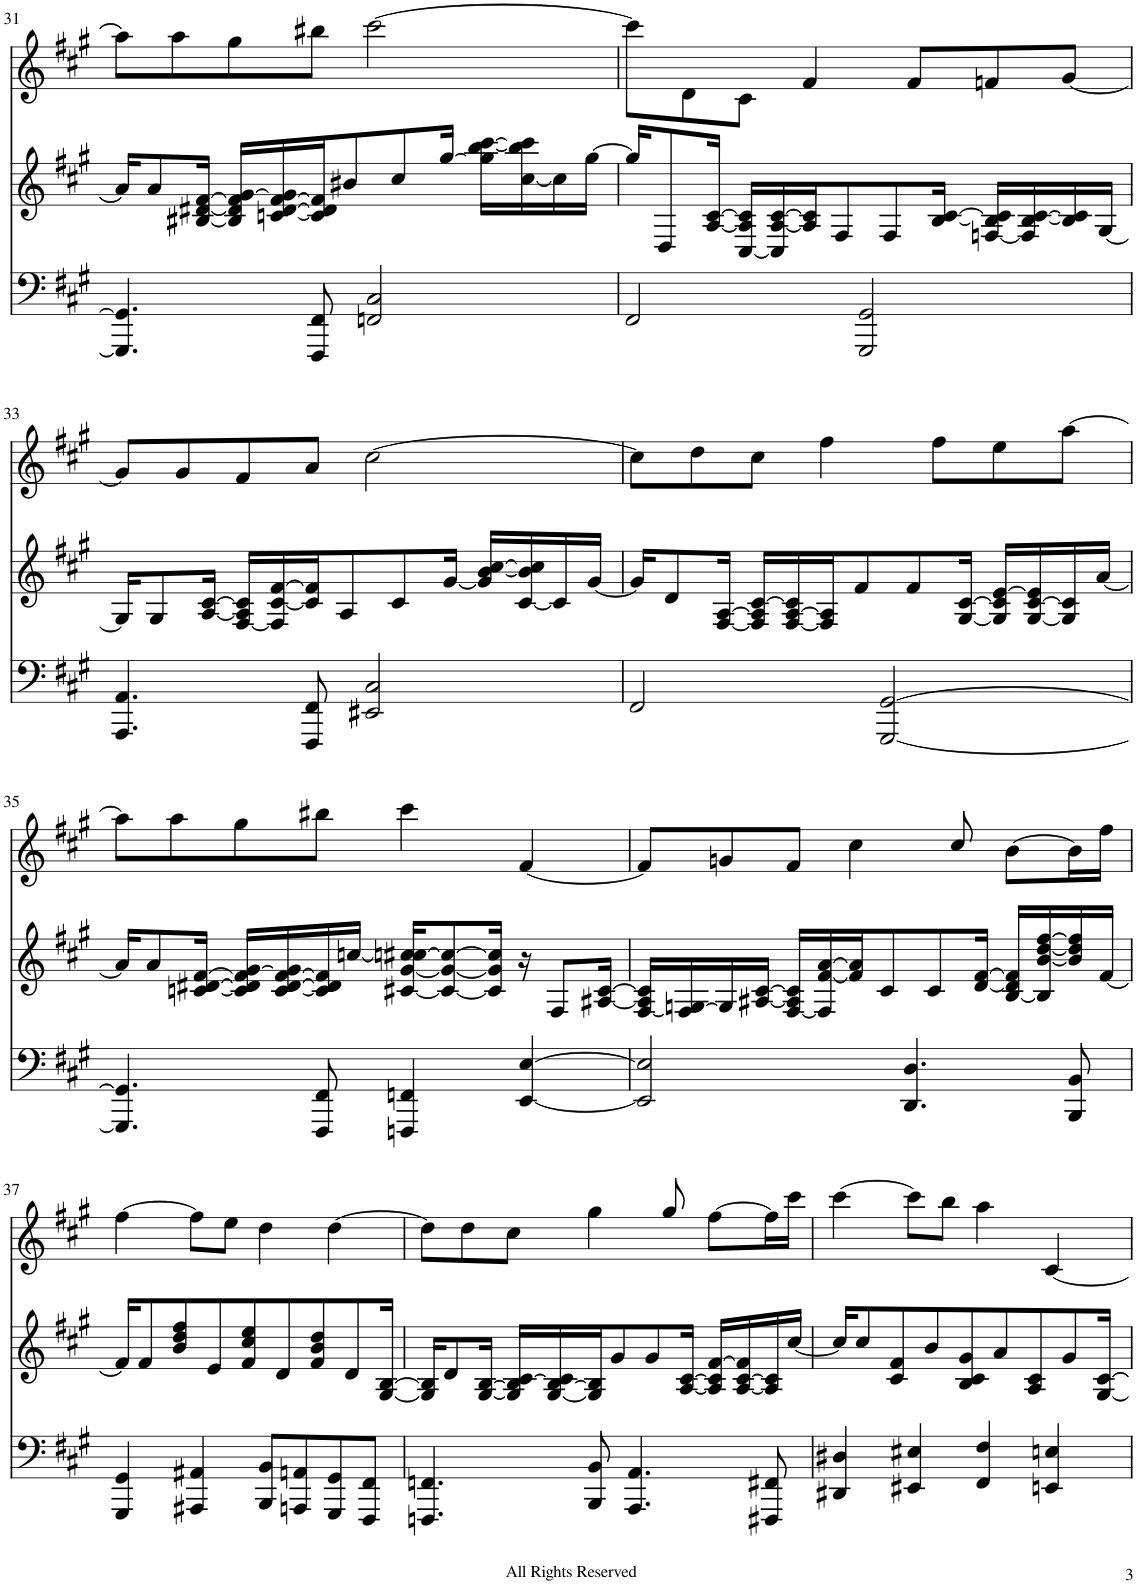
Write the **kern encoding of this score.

**kern	**kern	**kern
*part3	*part2	*part1
*staff3	*staff2	*staff1
*I"Staff-2	*I"Staff-1	*I"Staff
!!LO:PB:g=z
*clefF4	*clefG2	*clefG2
*k[f#c#g#]	*k[f#c#g#]	*k[f#c#g#]
*M4/4	*M4/4	*M4/4
=31	=31	=31
4.GGG#/] 4.GG#/]	16a/KL]	8aa\L]
.	8a/	.
.	.	8aa\
.	[16B#X/ [16d#X/ [16f#/Jk	.
.	16B#/] 16d#/] 16f#/] [16g#/LL	8gg#\
.	[16cn/ [16d#/ [16f#/ 16g#/]	.
8FFF#/ 8FF#/	16c/] 16d#/] 16f#/]J	8bb#X\J
.	8b#X/	.
2FFn/ 2C#/	.	[2ccc#\
.	8cc#/	.
.	[16gg#/Jk	.
.	16gg#\] [16bb\ [16ccc#\LL	.
.	[16cc#\ 16bb\] 16ccc#\]	.
.	16cc#\]	.
.	[16gg#\JJ	.
=32	=32	=32
2FF#/	16gg#/KL]	8ccc#\L]
.	8D/	.
.	.	8d\
.	[16A/ [16c#/Jk	.
.	[16C#/ 16A/] 16c#/]LL	8c#\J
.	16C#/] [16A/ [16c#/	.
.	16A/] 16c#/]J	4f#/
.	8F#/	.
2GGG#/ 2GG#/	.	.
.	8F#/	.
.	.	8f#/L
.	[16B/ [16c#/Jk	.
.	[16Fn/ 16B/] 16c#/]LL	8fn/
.	16F/] [16B/ [16c#/	.
.	16B/] 16c#/]	[8g#/J
.	[16G#/JJ	.
!!LO:LB:g=z
=33	=33	=33
4.AAA/ 4.AA/	16G#/KL]	8g#/L]
.	8G#/	.
.	.	8g#/
.	[16A/ [16c#/Jk	.
.	[16F#/ 16A/] 16c#/]LL	8f#/
.	16F#/] [16c#/ [16f#/	.
8FFF#/ 8FF#/	16c#/] 16f#/]J	8a/J
.	8A/	.
2EE#X/ 2C#/	.	[2cc#\
.	8c#/	.
.	[16g#/Jk	.
.	16g#/] [16b/ [16cc#/LL	.
.	[16c#/ 16b/] 16cc#/]	.
.	16c#/]	.
.	[16g#/JJ	.
=34	=34	=34
2FF#/	16g#/KL]	8cc#\L]
.	8d/	.
.	.	8dd\
.	[16F#/ [16A/Jk	.
.	16F#/] 16A/] [16c#/LL	8cc#\J
.	[16F#/ [16A/ 16c#/]	.
.	16F#/] 16A/]J	4ff#\
.	8f#/	.
[2GGG#/ [2GG#/	.	.
.	8f#/	.
.	.	8ff#\L
.	[16G#/ [16c#/Jk	.
.	16G#/] 16c#/] [16e/LL	8ee\
.	[16G#/ [16c#/ 16e/]	.
.	16G#/] 16c#/]	[8aa\J
.	[16a/JJ	.
!!LO:LB:g=z
=35	=35	=35
4.GGG#/] 4.GG#/]	16a/KL]	8aa\L]
.	8a/	.
.	.	8aa\
.	[16cn/ [16d#X/ [16f#/Jk	.
.	16c/] 16d#/] 16f#/] [16g#/LL	8gg#\
.	[16c/ [16d#/ [16f#/ 16g#/]	.
8FFF#/ 8FF#/	16c/] 16d#/] 16f#/]	8bb#X\J
.	[16ccn/JJ	.
4FFFn/ 4FFn/	[16c#X/ [16g#/ 16ccn/] [16cc#X/KL	4ccc#\
.	8c#/_ 8g#/_ 8cc#/_	.
.	16c#/] 16g#/] 16cc#/]Jk	.
[4EE/ [4E/	16r	[4f#/
.	8F#/L	.
.	[16A#X/ [16c#/Jk	.
=36	=36	=36
2EE/] 2E/]	[16F#/ 16A#/] 16c#/]LL	8f#/L]
.	16F#/] [16Gn/	.
.	16G/]	8gn/
.	[16A#X/ [16c#/JJ	.
.	[16F#/ 16A#/] 16c#/]LL	8f#/J
.	16F#/] [16f#/ [16a/	.
.	16f#/] 16a/]J	4cc#\
.	8c#/	.
4.DD/ 4.D/	.	.
.	8c#/	.
.	.	8cc#/
.	[16d/ [16f#/Jk	.
.	[16B/ 16d/] 16f#/]LL	[8b\L
.	16B/] [16b/ [16dd/ [16ff#/	.
8BBB/ 8BB/	16b/] 16dd/] 16ff#/]	16b\L]
.	[16f#/JJ	16ff#\JJ
!!LO:LB:g=z
=37	=37	=37
4GGG#/ 4GG#/	16f#/KL]	[4ff#\
.	8f#/	.
.	8b/ 8dd/ 8ff#/	.
4AAA#X/ 4AA#X/	.	8ff#\L]
.	8e/	.
.	.	8ee\J
.	8f#/ 8cc#/ 8ee/	.
8BBB/ 8BB/L	.	4dd\
.	8d/	.
8AAAn/ 8AAn/	.	.
.	8f#/ 8b/ 8dd/	.
8GGG#/ 8GG#/	.	[4dd\
.	8d/	.
8FFF#/ 8FF#/J	.	.
.	[16G#/ [16B/Jk	.
=38	=38	=38
4.FFFn/ 4.FFn/	16G#/] 16B/]KL	8dd\L]
.	8d/	.
.	.	8dd\
.	[16G#/ [16B/Jk	.
.	16G#/] 16B/] [16c#/LL	8cc#\J
.	[16G#/ [16B/ 16c#/]	.
8BBB/ 8BB/	16G#/] 16B/]J	4gg#\
.	8g#/	.
4.AAA/ 4.AA/	.	.
.	8g#/	.
.	.	8gg#/
.	[16A/ [16c#/Jk	.
.	16A/] 16c#/] [16f#/LL	[8ff#\L
.	[16A/ [16c#/ 16f#/]	.
8FFF#X/ 8FF#X/	16A/] 16c#/]	16ff#\L]
.	[16cc#/JJ	16ccc#\JJ
=39	=39	=39
4DD#X/ 4D#X/	16cc#/KL]	[4ccc#\
.	8cc#/	.
.	8c#/ 8f#/	.
4EE#X/ 4E#X/	.	8ccc#\L]
.	8b/	.
.	.	8bb\J
.	8B/ 8c#/ 8g#/	.
4FF#/ 4F#/	.	4aa\
.	8a/	.
.	8A/ 8c#/	.
4EEn/ 4En/	.	[4c#/
.	8g#/	.
.	[16G#/ [16c#/Jk	.
=	=	=
*-	*-	*-
